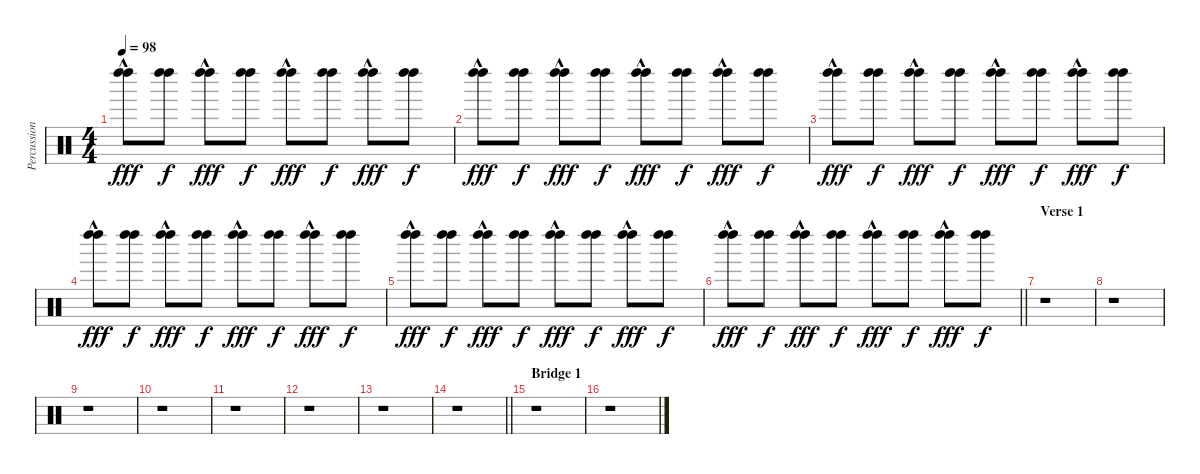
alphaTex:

\track ("Percussion -- Steven Tyler" "Percussion") {instrument percussion}
\staff {score}
\articulation defaults
\ts (4 4)
\tempo 98
\clef neutral
\ks c
("Left Maraca (hit)"{hac} "Left Maraca (hit)"{hac}).8{dy fff} ("Left Maraca (hit)" "Left Maraca (hit)").8{dy f} ("Left Maraca (hit)"{hac} "Left Maraca (hit)"{hac}).8{dy fff} ("Left Maraca (hit)" "Left Maraca (hit)").8{dy f} ("Left Maraca (hit)"{hac} "Left Maraca (hit)"{hac}).8{dy fff} ("Left Maraca (hit)" "Left Maraca (hit)").8{dy f} ("Left Maraca (hit)"{hac} "Left Maraca (hit)"{hac}).8{dy fff} ("Left Maraca (hit)" "Left Maraca (hit)").8{dy f} |
("Left Maraca (hit)"{hac} "Left Maraca (hit)"{hac}).8{dy fff} ("Left Maraca (hit)" "Left Maraca (hit)").8{dy f} ("Left Maraca (hit)"{hac} "Left Maraca (hit)"{hac}).8{dy fff} ("Left Maraca (hit)" "Left Maraca (hit)").8{dy f} ("Left Maraca (hit)"{hac} "Left Maraca (hit)"{hac}).8{dy fff} ("Left Maraca (hit)" "Left Maraca (hit)").8{dy f} ("Left Maraca (hit)"{hac} "Left Maraca (hit)"{hac}).8{dy fff} ("Left Maraca (hit)" "Left Maraca (hit)").8{dy f} |
("Left Maraca (hit)"{hac} "Left Maraca (hit)"{hac}).8{dy fff} ("Left Maraca (hit)" "Left Maraca (hit)").8{dy f} ("Left Maraca (hit)"{hac} "Left Maraca (hit)"{hac}).8{dy fff} ("Left Maraca (hit)" "Left Maraca (hit)").8{dy f} ("Left Maraca (hit)"{hac} "Left Maraca (hit)"{hac}).8{dy fff} ("Left Maraca (hit)" "Left Maraca (hit)").8{dy f} ("Left Maraca (hit)"{hac} "Left Maraca (hit)"{hac}).8{dy fff} ("Left Maraca (hit)" "Left Maraca (hit)").8{dy f} |
("Left Maraca (hit)"{hac} "Left Maraca (hit)"{hac}).8{dy fff} ("Left Maraca (hit)" "Left Maraca (hit)").8{dy f} ("Left Maraca (hit)"{hac} "Left Maraca (hit)"{hac}).8{dy fff} ("Left Maraca (hit)" "Left Maraca (hit)").8{dy f} ("Left Maraca (hit)"{hac} "Left Maraca (hit)"{hac}).8{dy fff} ("Left Maraca (hit)" "Left Maraca (hit)").8{dy f} ("Left Maraca (hit)"{hac} "Left Maraca (hit)"{hac}).8{dy fff} ("Left Maraca (hit)" "Left Maraca (hit)").8{dy f} |
("Left Maraca (hit)"{hac} "Left Maraca (hit)"{hac}).8{dy fff} ("Left Maraca (hit)" "Left Maraca (hit)").8{dy f} ("Left Maraca (hit)"{hac} "Left Maraca (hit)"{hac}).8{dy fff} ("Left Maraca (hit)" "Left Maraca (hit)").8{dy f} ("Left Maraca (hit)"{hac} "Left Maraca (hit)"{hac}).8{dy fff} ("Left Maraca (hit)" "Left Maraca (hit)").8{dy f} ("Left Maraca (hit)"{hac} "Left Maraca (hit)"{hac}).8{dy fff} ("Left Maraca (hit)" "Left Maraca (hit)").8{dy f} |
\barLineRight lightlight
("Left Maraca (hit)"{hac} "Left Maraca (hit)"{hac}).8{dy fff} ("Left Maraca (hit)" "Left Maraca (hit)").8{dy f} ("Left Maraca (hit)"{hac} "Left Maraca (hit)"{hac}).8{dy fff} ("Left Maraca (hit)" "Left Maraca (hit)").8{dy f} ("Left Maraca (hit)"{hac} "Left Maraca (hit)"{hac}).8{dy fff} ("Left Maraca (hit)" "Left Maraca (hit)").8{dy f} ("Left Maraca (hit)"{hac} "Left Maraca (hit)"{hac}).8{dy fff} ("Left Maraca (hit)" "Left Maraca (hit)").8{dy f} |
\section ("" "Verse 1")
r.1 |
r.1 |
r.1 |
r.1 |
r.1 |
r.1 |
r.1 |
\barLineRight lightlight
r.1 |
\section ("" "Bridge 1")
r.1 |
r.1
